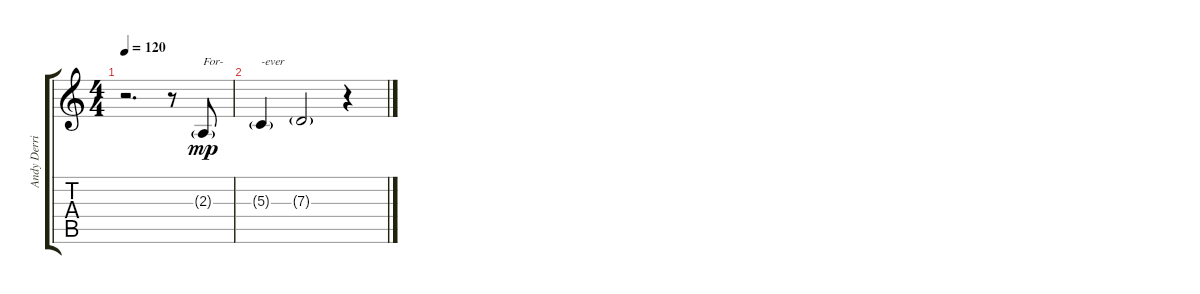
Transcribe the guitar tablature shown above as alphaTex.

\track ("Andy Derris" "Andy Derri") {instrument lead2sawtooth}
\staff {score tabs}
\tuning (E4 B3 G3 D3 A2 E2) {hide}
\ts (4 4)
\tempo 120
\clef g2
\ks c
r.2{d dy f} r.8 2.3{g}.8{txt "For-" dy mp} |
5.3{g}.4{txt "-ever"} 7.3{g}.2 r.4
